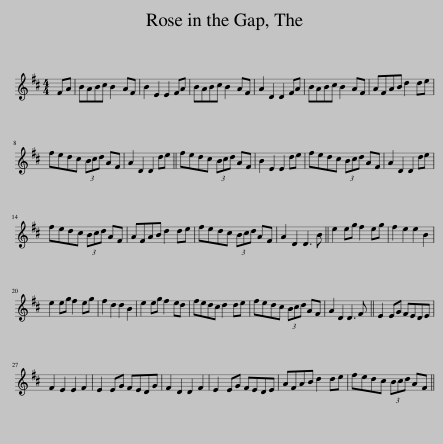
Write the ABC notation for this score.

X:1
L:1/8
M:4/4
I:linebreak $
K:D
V:1 treble
V:1
 FA | BABc B2 AF | B2 E2 E2 FA | BABc B2 AF | A2 D2 D2 FA | %5
 BABc B2 AF | AFAB d2 de |$ fedc (3Bcd AF | A2 D2 D2 de || fedc (3Bcd AF | %10
 B2 E2 E2 de | fedc (3Bcd AF | A2 D2 D2 de |$ fedc (3Bcd AF | AFAB d2 de | %15
 fedc (3Bcd AF | A2 D2 D3 B || e2 eg f2 eg | f2 e2 e2 B2 |$ e2 eg f2 eg | %20
 f2 d2 d2 B2 | e2 eg f2 ed | fedc d2 de | fedc (3Bcd AF | A2 D2 D3 F || %25
 E2 EG FEDE |$ F2 E2 E2 F2 | E2 EG FEDG | F2 D2 D2 F2 | E2 EG FEDE | %30
 AFAB d2 de | fedc (3Bcd AF || %32
